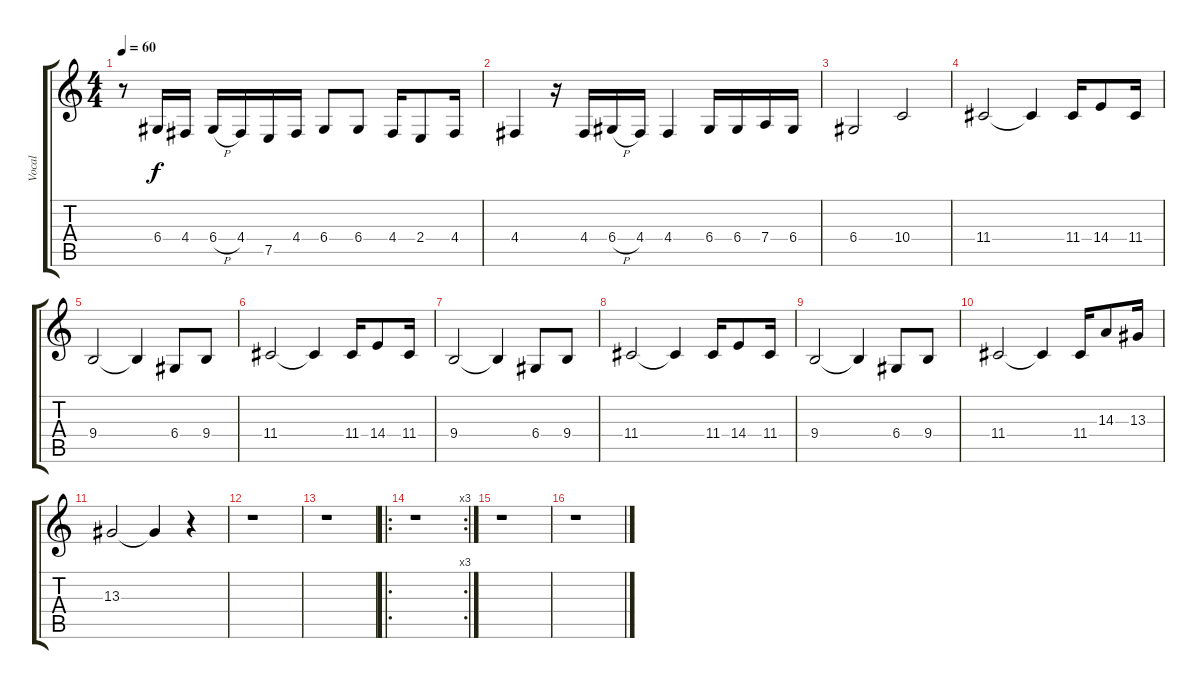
\track ("Vocal" "Vocal") {instrument flute}
\staff {score tabs}
\tuning (E4 B3 G3 D3 A2 E2) {hide}
\ts (4 4)
\tempo 60
\clef g2
\ks c
r.8{dy f} 6.4.16 4.4.16 6.4{h}.16 4.4.16 7.5.16 4.4.16 6.4.8 6.4.8 4.4.16 2.4.8 4.4.16 |
4.4.4 r.16 4.4.16 6.4{h}.16 4.4.16 4.4.4 6.4.16 6.4.16 7.4.16 6.4.16 |
6.4.2 10.4.2 |
11.4.2 11.4{t}.4 11.4.16 14.4.8 11.4.16 |
9.4.2 9.4{t}.4 6.4.8 9.4.8 |
11.4.2 11.4{t}.4 11.4.16 14.4.8 11.4.16 |
9.4.2 9.4{t}.4 6.4.8 9.4.8 |
11.4.2 11.4{t}.4 11.4.16 14.4.8 11.4.16 |
9.4.2 9.4{t}.4 6.4.8 9.4.8 |
11.4.2 11.4{t}.4 11.4.16 14.3.8 13.3.16 |
13.3.2 13.3{t}.4 r.4 |
r.1 |
r.1 |
\ro
\rc 3
r.1 |
r.1 |
r.1
